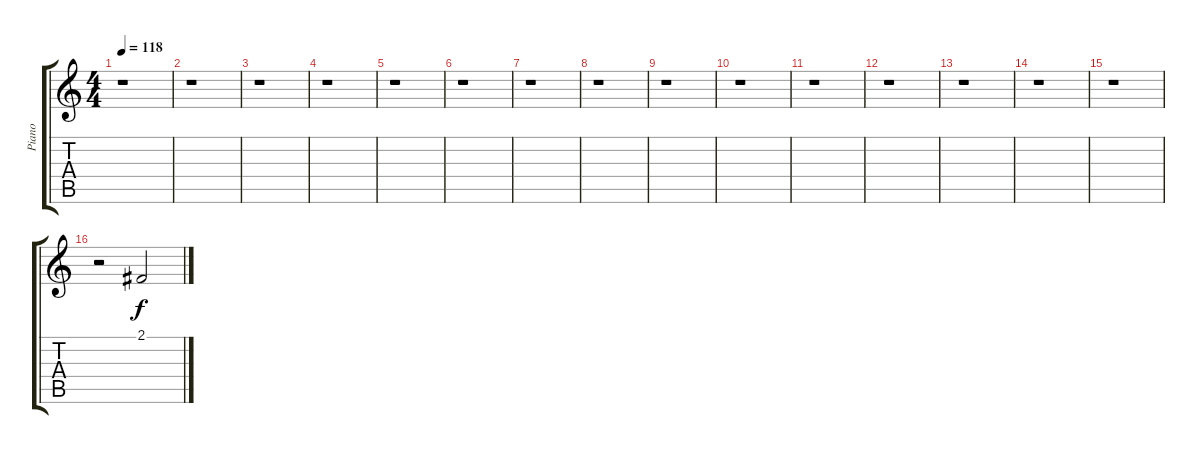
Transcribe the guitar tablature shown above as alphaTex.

\track ("Piano" "Piano") {instrument acousticgrandpiano}
\staff {score tabs}
\tuning (E4 B3 G3 D3 A2 E2) {hide}
\ts (4 4)
\tempo 118
\clef g2
\ks c
r.1{dy f} |
r.1 |
r.1 |
r.1 |
r.1 |
r.1 |
r.1 |
r.1 |
r.1 |
r.1 |
r.1 |
r.1 |
r.1 |
r.1 |
r.1 |
r.2 2.1.2
